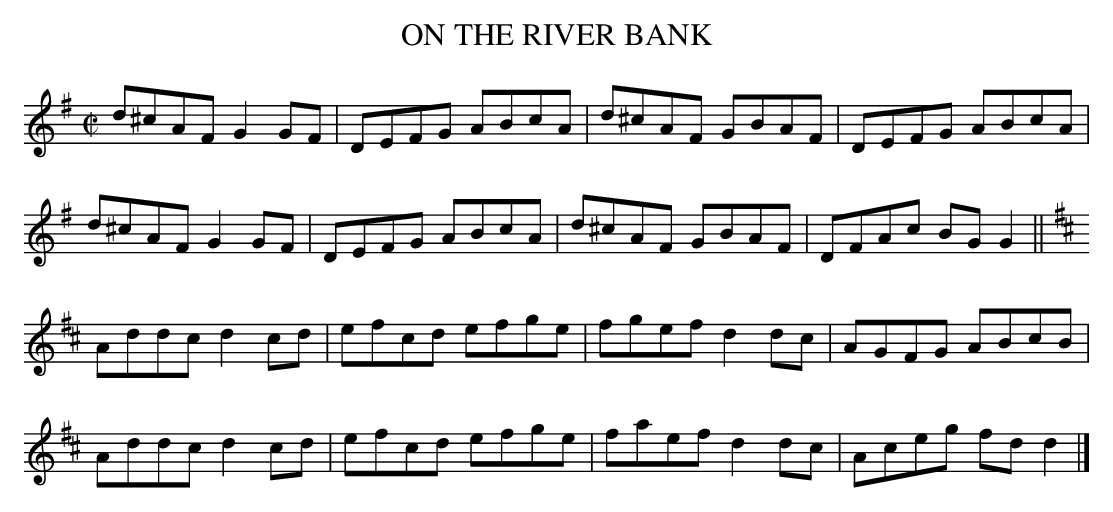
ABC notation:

X:1
T:ON THE RIVER BANK
an A-B-A tune but there's no indication of that in the source.
M:C|
L:1/8
K:G
d^cAF G2GF|DEFG ABcA|d^cAF GBAF|DEFG ABcA|
d^cAF G2GF|DEFG ABcA|d^cAF GBAF|DFAc BG G2||
K:D
Addc d2cd|efcd efge|fgef d2dc|AGFG ABcB|
Addc d2cd|efcd efge|faef d2dc|Aceg fdd2|]
